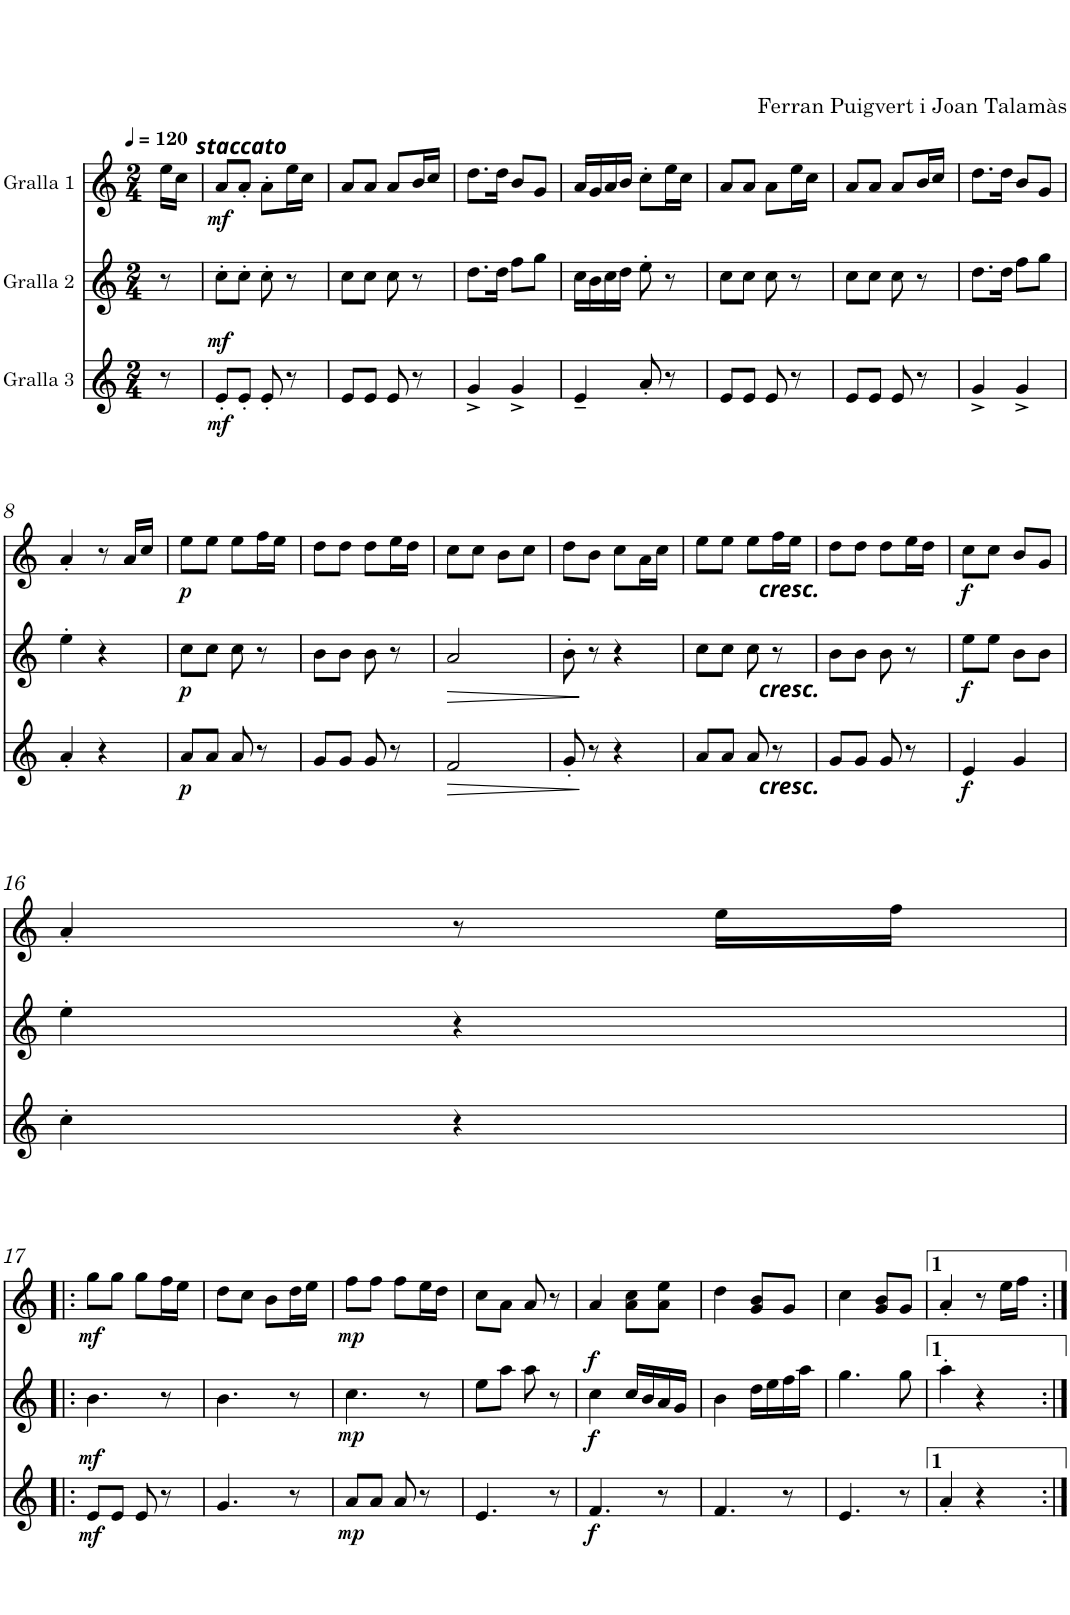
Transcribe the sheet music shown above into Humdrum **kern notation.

**kern	**dynam	**kern	**dynam	**kern	**dynam
*part3	*part3	*part2	*part2	*part1	*part1
*staff3	*staff3	*staff2	*staff2	*staff1	*staff1
*I"Gralla 3	*	*I"Gralla 2	*	*I"Gralla 1	*
*clefG2	*	*clefG2	*	*clefG2	*
*k[]	*	*k[]	*	*k[]	*
*M2/4	*	*M2/4	*	*M2/4	*
*MM120	*	*MM120	*	*MM120	*
=	=	=	=	=	=
8r	.	8r	.	16ee\LL	.
.	.	.	.	16cc\JJ	.
!	!	!	!	!LO:TX:a:Bi:t=staccato	!
=1	=1	=1	=1	=1	=1
!	!LO:DY:a	!	!	!	!
!	!LO:DY:n=1:b	!	!	!	!LO:DY:b
8e'/L	mf mf	8cc'\L	.	8a/L	mf
8e'/J	.	8cc'\J	.	8a'/J	.
8e'/	.	8cc'\	.	8a'\L	.
8r	.	8r	.	16ee\L	.
.	.	.	.	16cc\JJ	.
=2	=2	=2	=2	=2	=2
8e/L	.	8cc\L	.	8a/L	.
8e/J	.	8cc\J	.	8a/J	.
8e/	.	8cc\	.	8a/L	.
8r	.	8r	.	16b/L	.
.	.	.	.	16cc/JJ	.
=3	=3	=3	=3	=3	=3
4g^/	.	8.dd\L	.	8.dd\L	.
.	.	16dd\Jk	.	16dd\Jk	.
4g^/	.	8ff\L	.	8b/L	.
.	.	8gg\J	.	8g/J	.
=4	=4	=4	=4	=4	=4
4e~/	.	16cc\LL	.	16a/LL	.
.	.	16b\	.	16g/	.
.	.	16cc\	.	16a/	.
.	.	16dd\JJ	.	16b/JJ	.
8a'/	.	8ee'\	.	8cc'\L	.
8r	.	8r	.	16ee\L	.
.	.	.	.	16cc\JJ	.
=5	=5	=5	=5	=5	=5
8e/L	.	8cc\L	.	8a/L	.
8e/J	.	8cc\J	.	8a/J	.
8e/	.	8cc\	.	8a\L	.
8r	.	8r	.	16ee\L	.
.	.	.	.	16cc\JJ	.
=6	=6	=6	=6	=6	=6
8e/L	.	8cc\L	.	8a/L	.
8e/J	.	8cc\J	.	8a/J	.
8e/	.	8cc\	.	8a/L	.
8r	.	8r	.	16b/L	.
.	.	.	.	16cc/JJ	.
=7	=7	=7	=7	=7	=7
4g^/	.	8.dd\L	.	8.dd\L	.
.	.	16dd\Jk	.	16dd\Jk	.
4g^/	.	8ff\L	.	8b/L	.
.	.	8gg\J	.	8g/J	.
!!LO:LB:g=z
=8	=8	=8	=8	=8	=8
4a'/	.	4ee'\	.	4a'/	.
4r	.	4r	.	8r	.
.	.	.	.	16a/LL	.
.	.	.	.	16cc/JJ	.
=9	=9	=9	=9	=9	=9
!	!LO:DY:b	!	!LO:DY:b	!	!LO:DY:b
8a/L	p	8cc\L	p	8ee\L	p
8a/J	.	8cc\J	.	8ee\J	.
8a/	.	8cc\	.	8ee\L	.
8r	.	8r	.	16ff\L	.
.	.	.	.	16ee\JJ	.
=10	=10	=10	=10	=10	=10
8g/L	.	8b\L	.	8dd\L	.
8g/J	.	8b\J	.	8dd\J	.
8g/	.	8b\	.	8dd\L	.
8r	.	8r	.	16ee\L	.
.	.	.	.	16dd\JJ	.
=11	=11	=11	=11	=11	=11
!	!LO:HP:b	!	!LO:HP:b	!	!
2f/	>	2a/	>	8cc\L	.
.	.	.	.	8cc\J	.
.	.	.	.	8b\L	.
.	.	.	.	8cc\J	.
=12	=12	=12	=12	=12	=12
8g'/	.	8b'\	.	8dd\L	.
8r	]	8r	]	8b\J	.
4r	.	4r	.	8cc\L	.
.	.	.	.	16a\L	.
.	.	.	.	16cc\JJ	.
=13	=13	=13	=13	=13	=13
*^	*	*^	*	*^	*
8a/L	4ryy	.	8cc\L	4ryy	.	8ee\L	4ryy	.
8a/J	.	.	8cc\J	.	.	8ee\J	.	.
8a/	16ryy	.	8cc\	16ryy	.	8ee\L	16ryy	.
!	!	!	!	!	!	!	!LO:TX:b:Bi:t=cresc.	!
!	!	!	!	!LO:TX:b:Bi:t=cresc.	!	!	!	!
!	!LO:TX:b:Bi:t=cresc.	!	!	!	!	!	!	!
.	8.ryy	.	.	8.ryy	.	.	8.ryy	.
8r	.	.	8r	.	.	16ff\L	.	.
.	.	.	.	.	.	16ee\JJ	.	.
*v	*v	*	*	*	*	*v	*v	*
*	*	*v	*v	*	*	*
=14	=14	=14	=14	=14	=14
8g/L	.	8b\L	.	8dd\L	.
8g/J	.	8b\J	.	8dd\J	.
8g/	.	8b\	.	8dd\L	.
8r	.	8r	.	16ee\L	.
.	.	.	.	16dd\JJ	.
=15	=15	=15	=15	=15	=15
!	!LO:DY:b	!	!LO:DY:b	!	!LO:DY:b
4e/	f	8ee\L	f	8cc\L	f
.	.	8ee\J	.	8cc\J	.
4g/	.	8b\L	.	8b/L	.
.	.	8b\J	.	8g/J	.
!!LO:LB:g=z
=16	=16	=16	=16	=16	=16
4cc'\	.	4ee'\	.	4a'/	.
4r	.	4r	.	8r	.
.	.	.	.	16ee\LL	.
.	.	.	.	16ff\JJ	.
!!LO:LB:g=z
=17!|:	=17!|:	=17!|:	=17!|:	=17!|:	=17!|:
!	!LO:DY:a	!	!	!	!
!	!LO:DY:n=1:b	!	!	!	!LO:DY:b
8e/L	mf mf	4.b\	.	8gg\L	mf
8e/J	.	.	.	8gg\J	.
8e/	.	.	.	8gg\L	.
8r	.	8r	.	16ff\L	.
.	.	.	.	16ee\JJ	.
=18	=18	=18	=18	=18	=18
4.g/	.	4.b\	.	8dd\L	.
.	.	.	.	8cc\J	.
.	.	.	.	8b\L	.
8r	.	8r	.	16dd\L	.
.	.	.	.	16ee\JJ	.
=19	=19	=19	=19	=19	=19
!	!LO:DY:b	!	!LO:DY:b	!	!LO:DY:b
8a/L	mp	4.cc\	mp	8ff\L	mp
8a/J	.	.	.	8ff\J	.
8a/	.	.	.	8ff\L	.
8r	.	8r	.	16ee\L	.
.	.	.	.	16dd\JJ	.
=20	=20	=20	=20	=20	=20
4.e/	.	8ee\L	.	8cc\L	.
.	.	8aa\J	.	8a\J	.
.	.	8aa\	.	8a/	.
8r	.	8r	.	8r	.
=21	=21	=21	=21	=21	=21
!	!LO:DY:b	!	!LO:DY:a	!	!
!	!	!	!LO:DY:n=1:b	!	!
4.f/	f	4cc\	f f	4a/	.
.	.	16cc/LL	.	8a\ 8cc\L	.
.	.	16b/	.	.	.
8r	.	16a/	.	8a\ 8ee\J	.
.	.	16g/JJ	.	.	.
=22	=22	=22	=22	=22	=22
4.f/	.	4b\	.	4dd\	.
.	.	16dd\LL	.	8g/ 8b/L	.
.	.	16ee\	.	.	.
8r	.	16ff\	.	8g/J	.
.	.	16aa\JJ	.	.	.
=23	=23	=23	=23	=23	=23
4.e/	.	4.gg\	.	4cc\	.
.	.	.	.	8g/ 8b/L	.
8r	.	8gg\	.	8g/J	.
=24	=24	=24	=24	=24	=24
4a'/	.	4aa'\	.	4a'/	.
4r	.	4r	.	8r	.
.	.	.	.	16ee\LL	.
.	.	.	.	16ff\JJ	.
=:|!	=:|!	=:|!	=:|!	=:|!	=:|!
*-	*-	*-	*-	*-	*-
